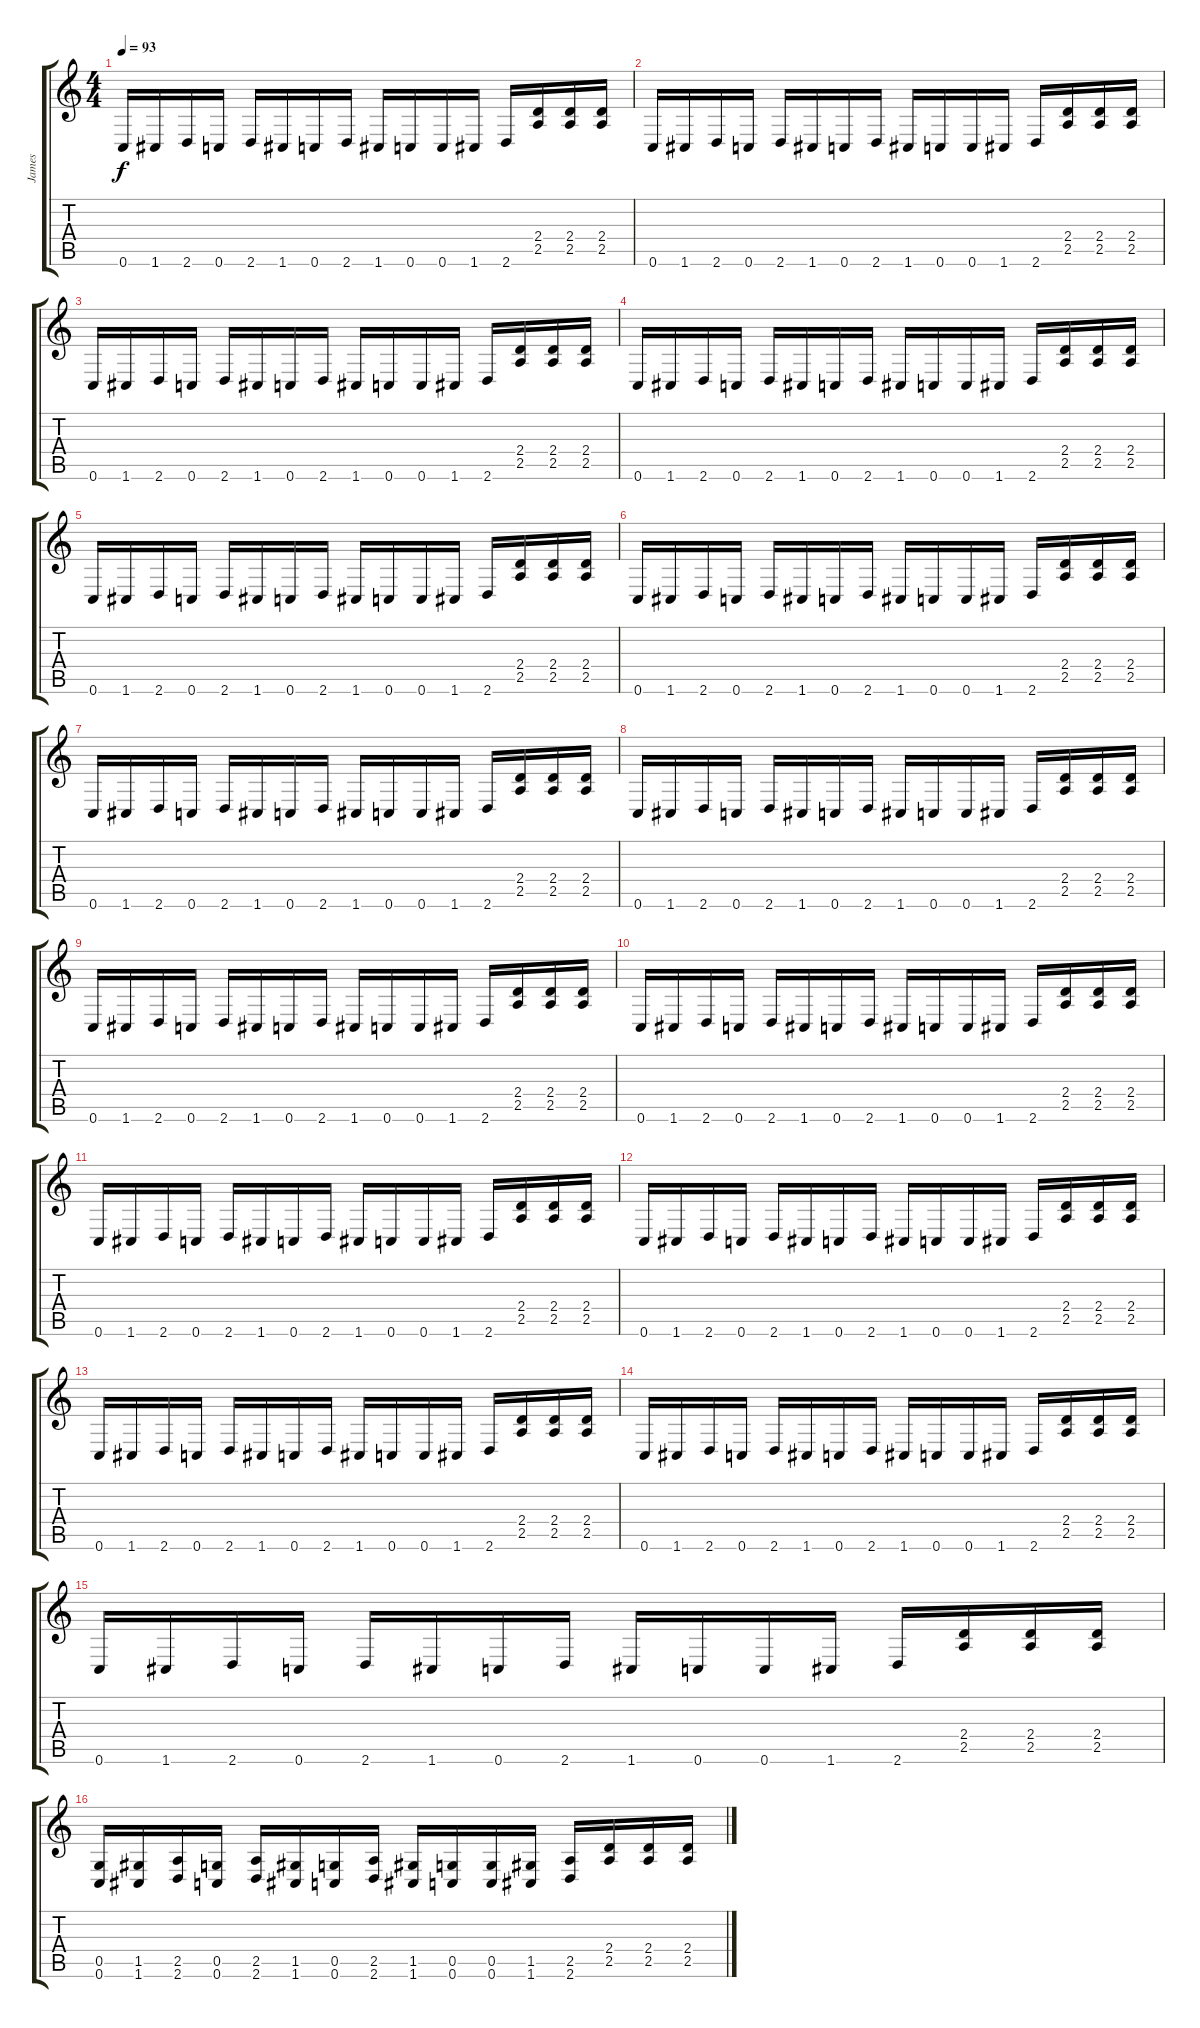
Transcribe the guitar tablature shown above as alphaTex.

\track ("James" "James") {instrument overdrivenguitar}
\staff {score tabs}
\tuning (D4 A3 F3 C3 G2 C2) {hide}
\ts (4 4)
\tempo 93
\clef g2
\ks c
0.6.16{dy f} 1.6.16 2.6.16 0.6.16 2.6.16 1.6.16 0.6.16 2.6.16 1.6.16 0.6.16 0.6.16 1.6.16 2.6.16 (2.4 2.5).16 (2.4 2.5).16 (2.4 2.5).16 |
0.6.16 1.6.16 2.6.16 0.6.16 2.6.16 1.6.16 0.6.16 2.6.16 1.6.16 0.6.16 0.6.16 1.6.16 2.6.16 (2.4 2.5).16 (2.4 2.5).16 (2.4 2.5).16 |
0.6.16 1.6.16 2.6.16 0.6.16 2.6.16 1.6.16 0.6.16 2.6.16 1.6.16 0.6.16 0.6.16 1.6.16 2.6.16 (2.4 2.5).16 (2.4 2.5).16 (2.4 2.5).16 |
0.6.16 1.6.16 2.6.16 0.6.16 2.6.16 1.6.16 0.6.16 2.6.16 1.6.16 0.6.16 0.6.16 1.6.16 2.6.16 (2.4 2.5).16 (2.4 2.5).16 (2.4 2.5).16 |
0.6.16 1.6.16 2.6.16 0.6.16 2.6.16 1.6.16 0.6.16 2.6.16 1.6.16 0.6.16 0.6.16 1.6.16 2.6.16 (2.4 2.5).16 (2.4 2.5).16 (2.4 2.5).16 |
0.6.16 1.6.16 2.6.16 0.6.16 2.6.16 1.6.16 0.6.16 2.6.16 1.6.16 0.6.16 0.6.16 1.6.16 2.6.16 (2.4 2.5).16 (2.4 2.5).16 (2.4 2.5).16 |
0.6.16 1.6.16 2.6.16 0.6.16 2.6.16 1.6.16 0.6.16 2.6.16 1.6.16 0.6.16 0.6.16 1.6.16 2.6.16 (2.4 2.5).16 (2.4 2.5).16 (2.4 2.5).16 |
0.6.16 1.6.16 2.6.16 0.6.16 2.6.16 1.6.16 0.6.16 2.6.16 1.6.16 0.6.16 0.6.16 1.6.16 2.6.16 (2.4 2.5).16 (2.4 2.5).16 (2.4 2.5).16 |
0.6.16 1.6.16 2.6.16 0.6.16 2.6.16 1.6.16 0.6.16 2.6.16 1.6.16 0.6.16 0.6.16 1.6.16 2.6.16 (2.4 2.5).16 (2.4 2.5).16 (2.4 2.5).16 |
0.6.16 1.6.16 2.6.16 0.6.16 2.6.16 1.6.16 0.6.16 2.6.16 1.6.16 0.6.16 0.6.16 1.6.16 2.6.16 (2.4 2.5).16 (2.4 2.5).16 (2.4 2.5).16 |
0.6.16 1.6.16 2.6.16 0.6.16 2.6.16 1.6.16 0.6.16 2.6.16 1.6.16 0.6.16 0.6.16 1.6.16 2.6.16 (2.4 2.5).16 (2.4 2.5).16 (2.4 2.5).16 |
0.6.16 1.6.16 2.6.16 0.6.16 2.6.16 1.6.16 0.6.16 2.6.16 1.6.16 0.6.16 0.6.16 1.6.16 2.6.16 (2.4 2.5).16 (2.4 2.5).16 (2.4 2.5).16 |
0.6.16 1.6.16 2.6.16 0.6.16 2.6.16 1.6.16 0.6.16 2.6.16 1.6.16 0.6.16 0.6.16 1.6.16 2.6.16 (2.4 2.5).16 (2.4 2.5).16 (2.4 2.5).16 |
0.6.16 1.6.16 2.6.16 0.6.16 2.6.16 1.6.16 0.6.16 2.6.16 1.6.16 0.6.16 0.6.16 1.6.16 2.6.16 (2.4 2.5).16 (2.4 2.5).16 (2.4 2.5).16 |
0.6.16 1.6.16 2.6.16 0.6.16 2.6.16 1.6.16 0.6.16 2.6.16 1.6.16 0.6.16 0.6.16 1.6.16 2.6.16 (2.4 2.5).16 (2.4 2.5).16 (2.4 2.5).16 |
(0.5 0.6).16 (1.5 1.6).16 (2.5 2.6).16 (0.5 0.6).16 (2.5 2.6).16 (1.5 1.6).16 (0.5 0.6).16 (2.5 2.6).16 (1.5 1.6).16 (0.5 0.6).16 (0.5 0.6).16 (1.5 1.6).16 (2.5 2.6).16 (2.4 2.5).16 (2.4 2.5).16 (2.4 2.5).16
